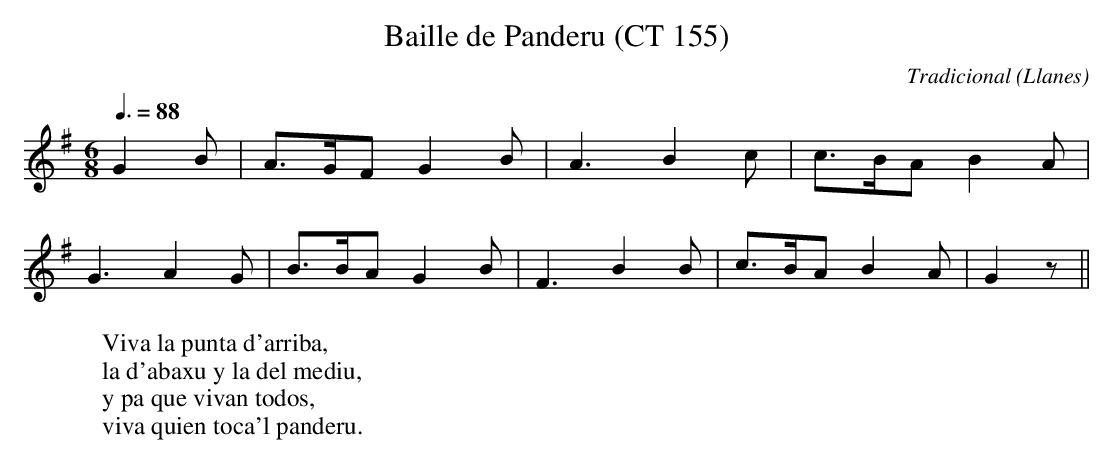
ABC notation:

X:1
T:Baille de Panderu (CT 155)
C:Tradicional
O:Llanes
M:6/8
L:1/8
Q:3/8=88
K:G
G2B|A3/2G/2F G2B|A3 B2c|c3/2B/2A B2A|
G3 A2G|B3/2B/2A G2B|F3 B2B|c3/2B/2A B2A|G2z||
W:Viva la punta d'arriba,
W:la d'abaxu y la del mediu,
W:y pa que vivan todos,
W:viva quien toca'l panderu.
W:
